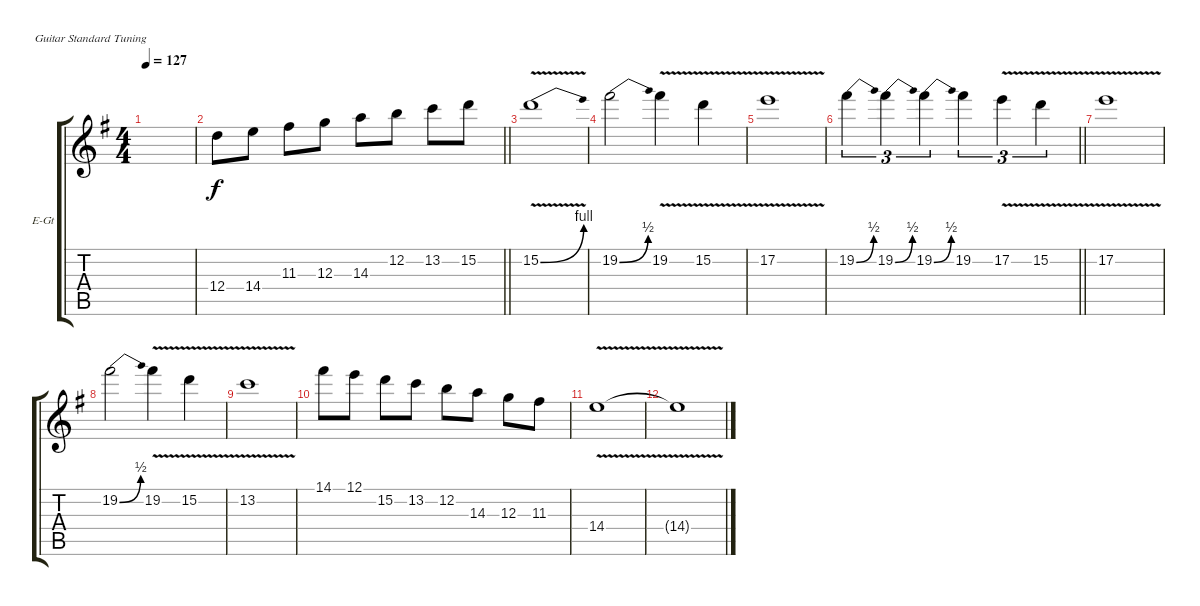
\bracketExtendMode groupsimilarinstruments
\firstSystemTrackNameOrientation horizontal
\otherSystemsTrackNameOrientation horizontal
\track ("guitar solo-right (Rodion Kravkl)" "E-Gt") {instrument electricguitarclean}
\staff {score tabs}
\tuning (E4 B3 G3 D3 A2 E2)
\ts (4 4)
\tempo 127
\clef g2
\scale
0.333333
\ks eminor
|
\scale
0.333333
\barLineRight lightlight
12.4.8{dy f} 14.4.8 11.3.8 12.3.8 14.3.8 12.2.8 13.2.8 15.2.8 |
\scale
0.333333 15.2{be (bend 0 0 15 4) v}.1 |
\scale
0.333333 19.2{be (bend 0 0 60 2)}.2 19.2{v}.4 15.2{v}.4 |
\scale
0.333333 17.2{v}.1 |
\scale
0.333333
\barLineRight lightlight
19.2{be (bend 0 0 60 2)}.4{tu (3 2)} 19.2{be (bend 0 0 14.399999999999999 2)}.4{tu (3 2)} 19.2{be (bend 0 0 15 2)}.4{tu (3 2)} 19.2.4{tu (3 2)} 17.2{v}.4{tu (3 2)} 15.2{v}.4{tu (3 2)} |
\scale
0.333333 17.2{v}.1 |
\scale
0.333333 19.2{be (bend 0 0 60 2)}.2 19.2{v}.4 15.2{v}.4 |
\scale
0.333333 13.2{v}.1 |
\scale
0.333333 14.1.8 12.1.8 15.2.8 13.2.8 12.2.8 14.3.8 12.3.8 11.3.8 |
14.4{v}.1 |
14.4{v t}.1
